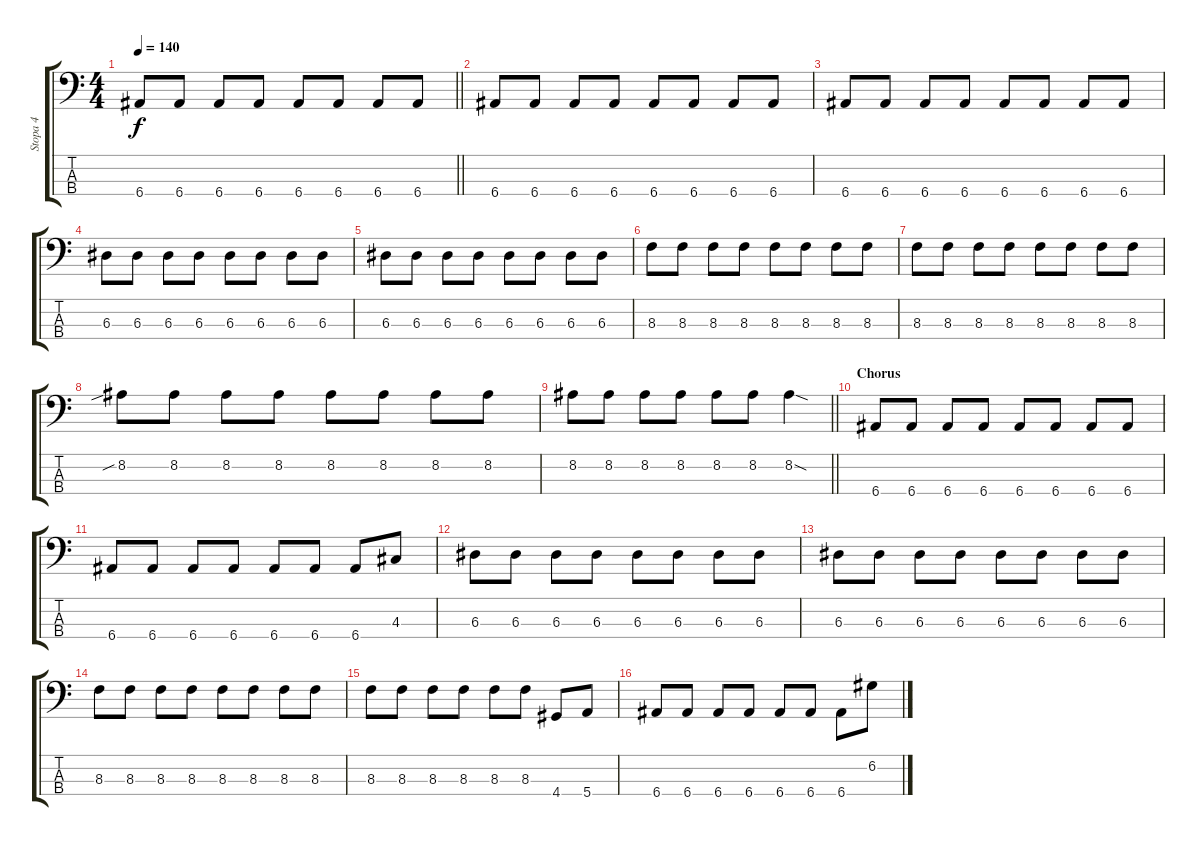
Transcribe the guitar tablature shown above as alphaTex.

\track ("Stopa 4" "Stopa 4") {instrument electricbassfinger}
\staff {score tabs}
\tuning (G2 D2 A1 E1) {hide}
\ts (4 4)
\tempo 140
\clef f4
\barLineRight lightlight
\ks c
6.4.8{dy f} 6.4.8 6.4.8 6.4.8 6.4.8 6.4.8 6.4.8 6.4.8 |
\section ("" "")
6.4.8 6.4.8 6.4.8 6.4.8 6.4.8 6.4.8 6.4.8 6.4.8 |
6.4.8 6.4.8 6.4.8 6.4.8 6.4.8 6.4.8 6.4.8 6.4.8 |
6.3.8 6.3.8 6.3.8 6.3.8 6.3.8 6.3.8 6.3.8 6.3.8 |
6.3.8 6.3.8 6.3.8 6.3.8 6.3.8 6.3.8 6.3.8 6.3.8 |
8.3.8 8.3.8 8.3.8 8.3.8 8.3.8 8.3.8 8.3.8 8.3.8 |
8.3.8 8.3.8 8.3.8 8.3.8 8.3.8 8.3.8 8.3.8 8.3.8 |
8.2{sib}.8 8.2.8 8.2.8 8.2.8 8.2.8 8.2.8 8.2.8 8.2.8 |
\barLineRight lightlight
8.2.8 8.2.8 8.2.8 8.2.8 8.2.8 8.2.8 8.2{sod}.4 |
\section ("" "Chorus")
6.4.8 6.4.8 6.4.8 6.4.8 6.4.8 6.4.8 6.4.8 6.4.8 |
6.4.8 6.4.8 6.4.8 6.4.8 6.4.8 6.4.8 6.4.8 4.3.8 |
6.3.8 6.3.8 6.3.8 6.3.8 6.3.8 6.3.8 6.3.8 6.3.8 |
6.3.8 6.3.8 6.3.8 6.3.8 6.3.8 6.3.8 6.3.8 6.3.8 |
8.3.8 8.3.8 8.3.8 8.3.8 8.3.8 8.3.8 8.3.8 8.3.8 |
8.3.8 8.3.8 8.3.8 8.3.8 8.3.8 8.3.8 4.4.8 5.4.8 |
6.4.8 6.4.8 6.4.8 6.4.8 6.4.8 6.4.8 6.4.8 6.2.8
